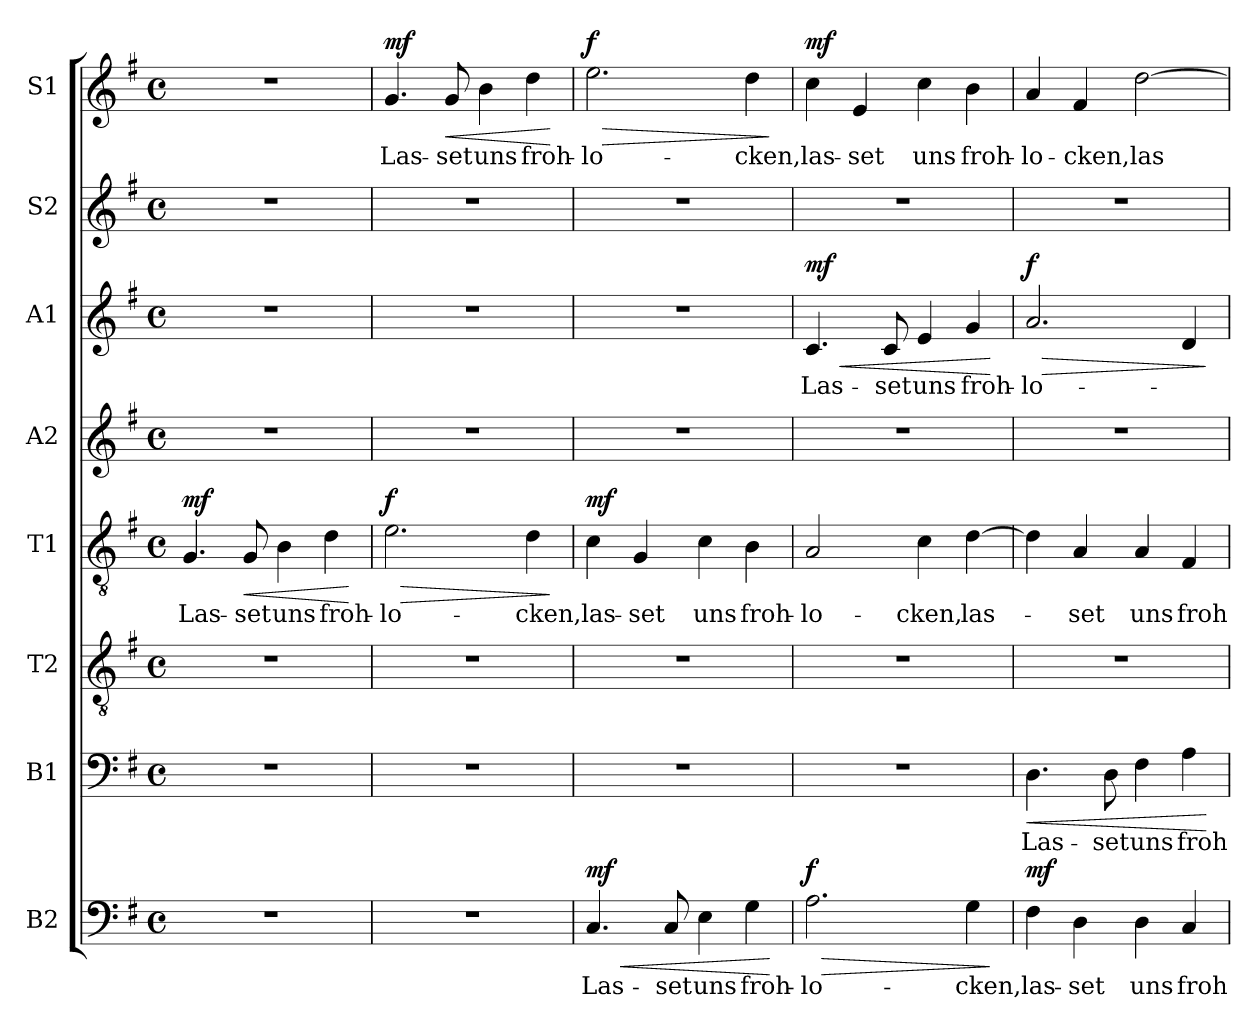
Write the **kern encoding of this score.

**kern	**text	**dynam	**kern	**text	**dynam	**kern	**kern	**text	**dynam	**kern	**kern	**text	**dynam	**kern	**kern	**text	**dynam
*part8	*part8	*part8	*part7	*part7	*part7	*part6	*part5	*part5	*part5	*part4	*part3	*part3	*part3	*part2	*part1	*part1	*part1
*staff8	*staff8	*staff8	*staff7	*staff7	*staff7	*staff6	*staff5	*staff5	*staff5	*staff4	*staff3	*staff3	*staff3	*staff2	*staff1	*staff1	*staff1
*I"B2	*	*	*I"B1	*	*	*I"T2	*I"T1	*	*	*I"A2	*I"A1	*	*	*I"S2	*I"S1	*	*
*I'B2	*	*	*I'B1	*	*	*I'T2	*I'T1	*	*	*I'A2	*I'A1	*	*	*I'S2	*I'S1	*	*
*clefF4	*	*	*clefF4	*	*	*clefGv2	*clefGv2	*	*	*clefG2	*clefG2	*	*	*clefG2	*clefG2	*	*
*k[f#]	*	*	*k[f#]	*	*	*k[f#]	*k[f#]	*	*	*k[f#]	*k[f#]	*	*	*k[f#]	*k[f#]	*	*
*M4/4	*	*	*M4/4	*	*	*M4/4	*M4/4	*	*	*M4/4	*M4/4	*	*	*M4/4	*M4/4	*	*
*met(c)	*	*	*met(c)	*	*	*met(c)	*met(c)	*	*	*met(c)	*met(c)	*	*	*met(c)	*met(c)	*	*
=1	=1	=1	=1	=1	=1	=1	=1	=1	=1	=1	=1	=1	=1	=1	=1	=1	=1
!	!	!	!	!	!	!	!	!LO:LY:b	!LO:DY:a	!	!	!	!	!	!	!	!
1r	.	.	1r	.	.	1r	4.G/	Las-	mf	1r	1r	.	.	1r	1r	.	.
!	!	!	!	!	!	!	!	!LO:LY:b	!LO:HP:b	!	!	!	!	!	!	!	!
.	.	.	.	.	.	.	8G/	-set	<	.	.	.	.	.	.	.	.
!	!	!	!	!	!	!	!	!LO:LY:b	!	!	!	!	!	!	!	!	!
.	.	.	.	.	.	.	4B\	uns	.	.	.	.	.	.	.	.	.
!	!	!	!	!	!	!	!	!LO:LY:b	!	!	!	!	!	!	!	!	!
.	.	.	.	.	.	.	4d\	froh-	.	.	.	.	.	.	.	.	.
.	.	.	.	.	.	.	.	.	[	.	.	.	.	.	.	.	.
=2	=2	=2	=2	=2	=2	=2	=2	=2	=2	=2	=2	=2	=2	=2	=2	=2	=2
!	!	!	!	!	!	!	!	!LO:LY:b	!LO:HP:b	!	!	!	!	!	!	!LO:LY:b	!
!	!	!	!	!	!	!	!	!	!LO:DY:n=1:a	!	!	!	!	!	!	!	!LO:DY:a
1r	.	.	1r	.	.	1r	2.e\	-lo-	> f	1r	1r	.	.	1r	4.g/	Las-	mf
!	!	!	!	!	!	!	!	!	!	!	!	!	!	!	!	!LO:LY:b	!LO:HP:b
.	.	.	.	.	.	.	.	.	.	.	.	.	.	.	8g/	-set	<
!	!	!	!	!	!	!	!	!	!	!	!	!	!	!	!	!LO:LY:b	!
.	.	.	.	.	.	.	.	.	.	.	.	.	.	.	4b\	uns	.
!	!	!	!	!	!	!	!	!LO:LY:b	!	!	!	!	!	!	!	!LO:LY:b	!
.	.	.	.	.	.	.	4d\	-cken,	.	.	.	.	.	.	4dd\	froh-	.
.	.	.	.	.	.	.	.	.	]	.	.	.	.	.	.	.	[
=3	=3	=3	=3	=3	=3	=3	=3	=3	=3	=3	=3	=3	=3	=3	=3	=3	=3
!	!LO:LY:b	!LO:HP:b	!	!	!	!	!	!LO:LY:b	!	!	!	!	!	!	!	!LO:LY:b	!LO:HP:b
!	!	!LO:DY:n=1:a	!	!	!	!	!	!	!LO:DY:a	!	!	!	!	!	!	!	!LO:DY:n=1:a
4.C/	Las-	< mf	1r	.	.	1r	4c\	las-	mf	1r	1r	.	.	1r	2.ee\	-lo-	> f
!	!	!	!	!	!	!	!	!LO:LY:b	!	!	!	!	!	!	!	!	!
.	.	.	.	.	.	.	4G/	-set	.	.	.	.	.	.	.	.	.
!	!LO:LY:b	!	!	!	!	!	!	!	!	!	!	!	!	!	!	!	!
8C/	set	.	.	.	.	.	.	.	.	.	.	.	.	.	.	.	.
!	!LO:LY:b	!	!	!	!	!	!	!LO:LY:b	!	!	!	!	!	!	!	!	!
4E\	uns	.	.	.	.	.	4c\	uns	.	.	.	.	.	.	.	.	.
!	!LO:LY:b	!	!	!	!	!	!	!LO:LY:b	!	!	!	!	!	!	!	!LO:LY:b	!
4G\	froh-	.	.	.	.	.	4B\	froh-	.	.	.	.	.	.	4dd\	-cken,	.
.	.	[	.	.	.	.	.	.	.	.	.	.	.	.	.	.	]
=4	=4	=4	=4	=4	=4	=4	=4	=4	=4	=4	=4	=4	=4	=4	=4	=4	=4
!	!LO:LY:b	!LO:HP:b	!	!	!	!	!	!LO:LY:b	!	!	!	!LO:LY:b	!LO:HP:b	!	!	!LO:LY:b	!
!	!	!LO:DY:n=1:a	!	!	!	!	!	!	!	!	!	!	!LO:DY:n=1:a	!	!	!	!LO:DY:a
2.A\	-lo-	> f	1r	.	.	1r	2A/	-lo-	.	1r	4.c/	-Las-	< mf	1r	4cc\	las-	mf
!	!	!	!	!	!	!	!	!	!	!	!	!	!	!	!	!LO:LY:b	!
.	.	.	.	.	.	.	.	.	.	.	.	.	.	.	4e/	-set	.
!	!	!	!	!	!	!	!	!	!	!	!	!LO:LY:b	!	!	!	!	!
.	.	.	.	.	.	.	.	.	.	.	8c/	set	.	.	.	.	.
!	!	!	!	!	!	!	!	!LO:LY:b	!	!	!	!LO:LY:b	!	!	!	!LO:LY:b	!
.	.	.	.	.	.	.	4c\	-cken,	.	.	4e/	uns	.	.	4cc\	uns	.
!	!LO:LY:b	!	!	!	!	!	!	!LO:LY:b	!	!	!	!LO:LY:b	!	!	!	!LO:LY:b	!
4G\	-cken,	.	.	.	.	.	[4d\	las-	.	.	4g/	froh-	.	.	4b\	froh-	.
.	.	]	.	.	.	.	.	.	.	.	.	.	[	.	.	.	.
=5	=5	=5	=5	=5	=5	=5	=5	=5	=5	=5	=5	=5	=5	=5	=5	=5	=5
!	!LO:LY:b	!LO:DY:a	!	!LO:LY:b	!LO:HP:b	!	!	!	!	!	!	!LO:LY:b	!LO:HP:b	!	!	!LO:LY:b	!
!	!	!	!	!	!LO:DY:n=1:a	!	!	!	!	!	!	!	!	!	!	!	!
!	!	!	!	!	!LO:DY:n=2:a	!	!	!	!	!	!	!	!LO:DY:n=1:a	!	!	!	!
4F#\	las-	mf	4.D\	-Las-	< mf mf	1r	4d\]	.	.	1r	2.a/	-lo-	> f	1r	4a/	-lo-	.
!	!LO:LY:b	!	!	!	!	!	!	!LO:LY:b	!	!	!	!	!	!	!	!LO:LY:b	!
4D\	-set	.	.	.	.	.	4A/	-set	.	.	.	.	.	.	4f#/	-cken,	.
!	!	!	!	!LO:LY:b	!	!	!	!	!	!	!	!	!	!	!	!	!
.	.	.	8D\	-set	.	.	.	.	.	.	.	.	.	.	.	.	.
!	!LO:LY:b	!	!	!LO:LY:b	!	!	!	!LO:LY:b	!	!	!	!	!	!	!	!LO:LY:b	!
4D\	uns	.	4F#\	uns	.	.	4A/	uns	.	.	.	.	.	.	[2dd\	las-	.
!	!LO:LY:b	!	!	!LO:LY:b	!	!	!	!LO:LY:b	!	!	!	!	!	!	!	!	!
4C/	froh-	.	4A\	froh-	.	.	4F#/	froh-	.	.	4d/	.	.	.	.	.	.
.	.	.	.	.	[	.	.	.	.	.	.	.	]	.	.	.	.
=	=	=	=	=	=	=	=	=	=	=	=	=	=	=	=	=	=
*-	*-	*-	*-	*-	*-	*-	*-	*-	*-	*-	*-	*-	*-	*-	*-	*-	*-
